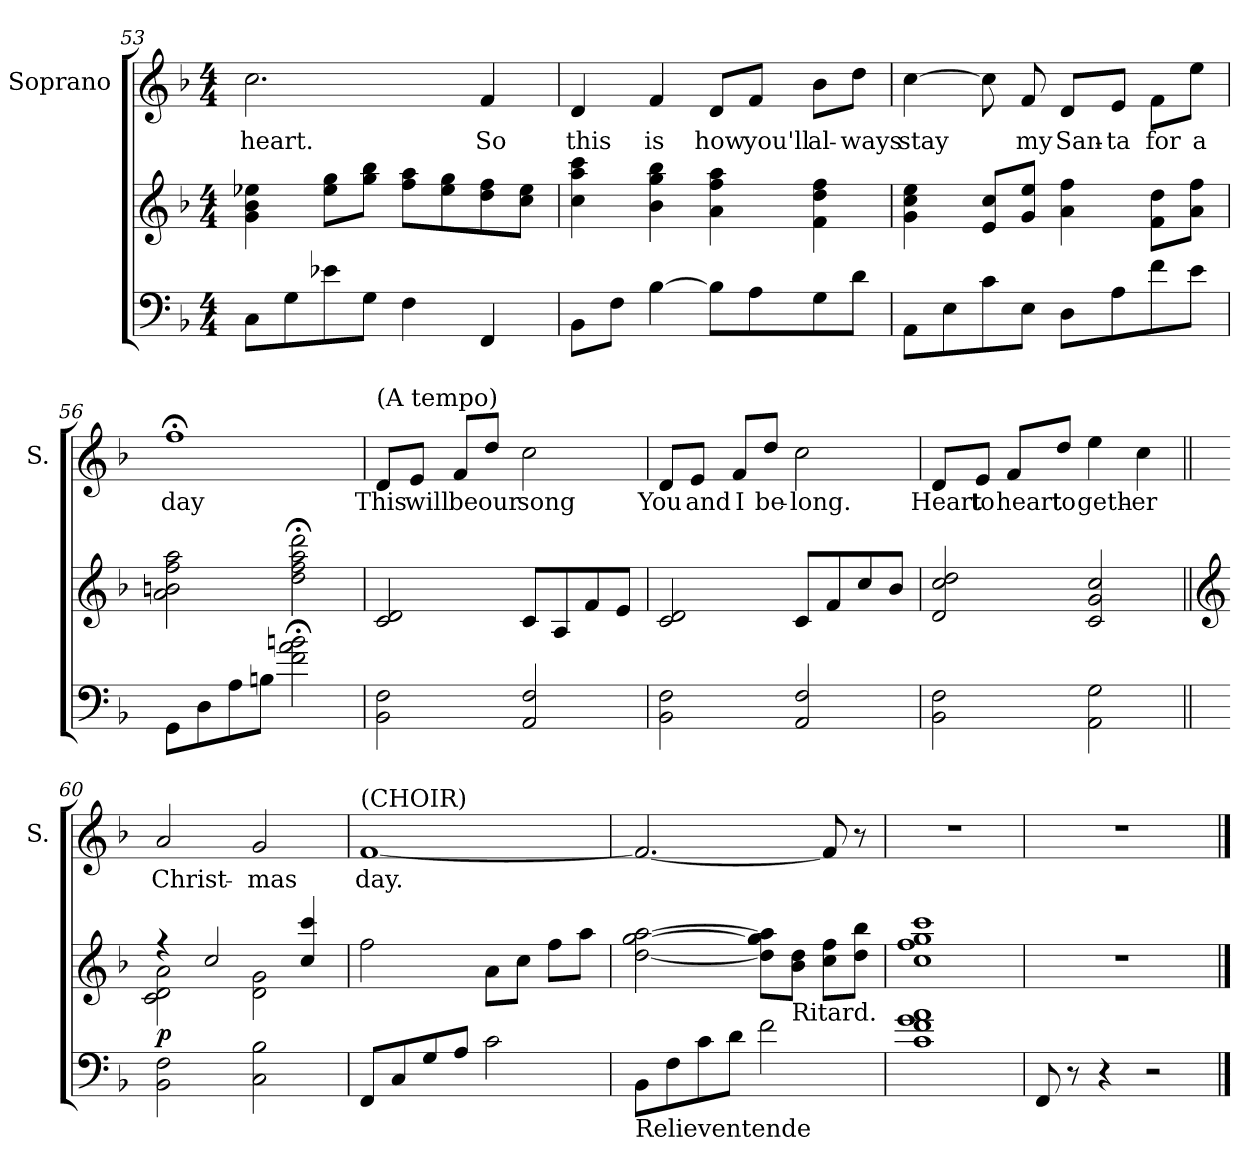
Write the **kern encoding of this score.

**kern	**kern	**dynam	**kern	**text
*part2	*part2	*part2	*part1	*part1
*staff3	*staff2	*staff2/3	*staff1	*staff1
*	*	*	*I"Soprano	*
*	*	*	*I'S.	*
!!LO:LB:g=z
*clefF4	*clefG2	*	*clefG2	*
*k[b-]	*k[b-]	*	*k[b-]	*
*M4/4	*M4/4	*	*M4/4	*
=53	=53	=53	=53	=53
8CL	4g 4b- 4ee-X	.	2.cc	heart.
8G	.	.	.	.
8e-X	8ee- 8ggL	.	.	.
8GJ	8gg 8bb-J	.	.	.
4F	8ff 8aaL	.	.	.
.	8ee- 8gg	.	.	.
4FF	8dd 8ff	.	4f	So
.	8cc 8ee-J	.	.	.
=54	=54	=54	=54	=54
8BB-L	4cc 4aa 4ccc	.	4d	this
8FJ	.	.	.	.
[4B-	4b- 4gg 4bb-	.	4f	is
8B-L]	4a 4ff 4aa	.	8dL	how
8A	.	.	8fJ	you'll
8G	4f 4dd 4ff	.	8b-L	al-
8dJ	.	.	8ddJ	-ways
=55	=55	=55	=55	=55
8AAL	4g 4cc 4ee	.	[4cc	stay
8E	.	.	.	.
8c	8e 8ccL	.	8cc]	.
8EJ	8g 8eeJ	.	8f	my
8DL	4a 4ff	.	8dL	San-
8A	.	.	8eJ	-ta
8f	8f 8ddL	.	8fL	for
8eJ	8a 8ffJ	.	8eeJ	a
=56	=56	=56	=56	=56
8GGL	2a 2bn 2ff 2aa	.	1ff;<	day
8D	.	.	.	.
8A	.	.	.	.
8BnJ	.	.	.	.
2f;< 2a;< 2bn;<	2dd;< 2ff;< 2aa;< 2ddd;<	.	.	.
!!LO:LB:g=z
=57	=57	=57	=57	=57
!	!	!	!LO:TX:t=(A tempo)	!
2BB- 2F	2c 2d	.	8dL	This
.	.	.	8eJ	will
.	.	.	8fL	be
.	.	.	8ddJ	our
2AA 2F	8cL	.	2cc	song
.	8A	.	.	.
.	8f	.	.	.
.	8eJ	.	.	.
=58	=58	=58	=58	=58
2BB- 2F	2c 2d	.	8dL	You
.	.	.	8eJ	and
.	.	.	8fL	I
.	.	.	8ddJ	be-
2AA 2F	8cL	.	2cc	-long.
.	8f	.	.	.
.	8cc	.	.	.
.	8b-J	.	.	.
=59	=59	=59	=59	=59
2BB- 2F	2d 2cc 2dd	.	8dL	Heart
.	.	.	8eJ	to
.	.	.	8fL	heart
.	.	.	8ddJ	to
2AA 2G	2c 2g 2cc	.	4ee	geth-
.	.	.	4cc	-er
=60||	=60||	=60||	=60||	=60||
*	*clefG2	*	*	*
*	*^	*	*	*
2BB- 2F	4r	2c 2d 2a	p	2a	Christ-
.	2cc	.	.	.	.
2C 2B-	.	2d 2g	.	2g	-mas
.	4cc 4ccc	.	.	.	.
*	*v	*v	*	*	*
!!LO:LB:g=z
=61	=61	=61	=61	=61
!	!	!	!LO:TX:t=(CHOIR)	!
8FFL	2ff	.	[1f	day.
8C	.	.	.	.
8G	.	.	.	.
8AJ	.	.	.	.
2c	8aL	.	.	.
.	8ccJ	.	.	.
.	8ffL	.	.	.
.	8aaJ	.	.	.
=62	=62	=62	=62	=62
!LO:TX:b:t=Relieventende	!	!	!	!
8BB-L	[2dd [2gg [2aa	.	2.f_	.
8F	.	.	.	.
8c	.	.	.	.
8dJ	.	.	.	.
2f	8dd] 8gg] 8aa]L	.	.	.
!	!LO:TX:b:t=Ritard.	!	!	!
.	8b- 8ddJ	.	.	.
.	8cc 8ffL	.	8f]	.
.	8dd 8bb-J	.	8r	.
=63	=63	=63	=63	=63
1c 1f 1g 1a	1cc 1ff 1gg 1ccc	.	1r	.
=64	=64	=64	=64	=64
8FF	1r	.	1r	.
8r	.	.	.	.
4r	.	.	.	.
2r	.	.	.	.
==	==	==	==	==
*-	*-	*-	*-	*-
